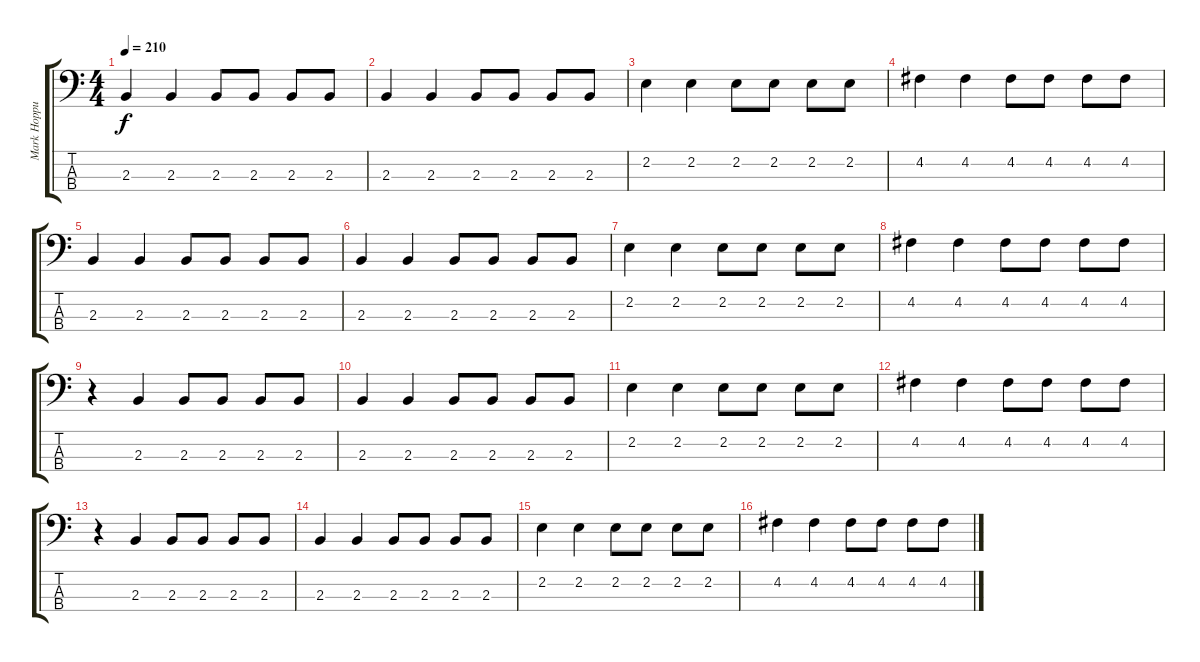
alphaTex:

\track ("Mark Hoppus" "Mark Hoppu") {instrument electricbasspick}
\staff {score tabs}
\tuning (G2 D2 A1 E1) {hide}
\ts (4 4)
\tempo 210
\clef f4
\ks c
2.3.4{dy f} 2.3.4 2.3.8 2.3.8 2.3.8 2.3.8 |
2.3.4 2.3.4 2.3.8 2.3.8 2.3.8 2.3.8 |
2.2.4 2.2.4 2.2.8 2.2.8 2.2.8 2.2.8 |
4.2.4 4.2.4 4.2.8 4.2.8 4.2.8 4.2.8 |
2.3.4 2.3.4 2.3.8 2.3.8 2.3.8 2.3.8 |
2.3.4 2.3.4 2.3.8 2.3.8 2.3.8 2.3.8 |
2.2.4 2.2.4 2.2.8 2.2.8 2.2.8 2.2.8 |
4.2.4 4.2.4 4.2.8 4.2.8 4.2.8 4.2.8 |
r.4 2.3.4 2.3.8 2.3.8 2.3.8 2.3.8 |
2.3.4 2.3.4 2.3.8 2.3.8 2.3.8 2.3.8 |
2.2.4 2.2.4 2.2.8 2.2.8 2.2.8 2.2.8 |
4.2.4 4.2.4 4.2.8 4.2.8 4.2.8 4.2.8 |
r.4 2.3.4 2.3.8 2.3.8 2.3.8 2.3.8 |
2.3.4 2.3.4 2.3.8 2.3.8 2.3.8 2.3.8 |
2.2.4 2.2.4 2.2.8 2.2.8 2.2.8 2.2.8 |
4.2.4 4.2.4 4.2.8 4.2.8 4.2.8 4.2.8
